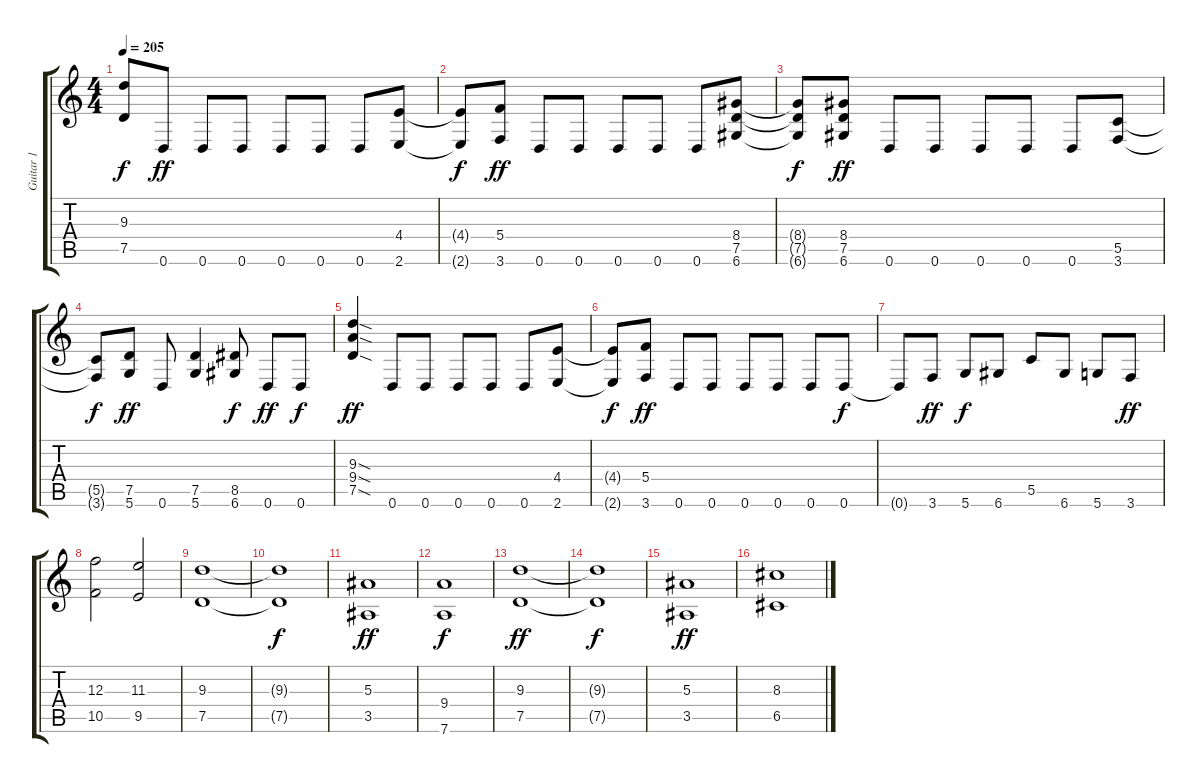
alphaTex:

\track ("Guitar 1" "Guitar 1") {instrument distortionguitar}
\staff {score tabs}
\tuning (D4 A3 F3 C3 G2 D2) {hide}
\ts (4 4)
\tempo 205
\clef g2
\ks c
(9.3{t} 7.5{t}).8{dy f} 0.6.8{dy ff} 0.6.8 0.6.8 0.6.8 0.6.8 0.6.8 (4.4 2.6).8 |
(4.4{t} 2.6{t}).8{dy f} (5.4 3.6).8{dy ff} 0.6.8 0.6.8 0.6.8 0.6.8 0.6.8 (8.4 7.5 6.6).8 |
(8.4{t} 7.5{t} 6.6{t}).8{dy f} (8.4 7.5 6.6).8{dy ff} 0.6.8 0.6.8 0.6.8 0.6.8 0.6.8 (5.5 3.6).8 |
(5.5{t} 3.6{t}).8{dy f} (7.5 5.6).8{dy ff} 0.6.8 (7.5 5.6).4 (8.5 6.6).8{dy f} 0.6.8{dy ff} 0.6.8{dy f} |
(9.3{sod} 9.4{sod} 7.5{sod}).4{dy ff} 0.6.8 0.6.8 0.6.8 0.6.8 0.6.8 (4.4 2.6).8 |
(4.4{t} 2.6{t}).8{dy f} (5.4 3.6).8{dy ff} 0.6.8 0.6.8 0.6.8 0.6.8 0.6.8 0.6.8{dy f} |
0.6{t}.8 3.6.8{dy ff} 5.6.8{dy f} 6.6.8 5.5.8 6.6.8 5.6.8 3.6.8{dy ff} |
(12.3 10.5).2 (11.3 9.5).2 |
(9.3 7.5).1 |
(9.3{t} 7.5{t}).1{dy f} |
(5.3 3.5).1{dy ff} |
(9.4 7.6).1{dy f} |
(9.3 7.5).1{dy ff} |
(9.3{t} 7.5{t}).1{dy f} |
(5.3 3.5).1{dy ff} |
(8.3 6.5).1
